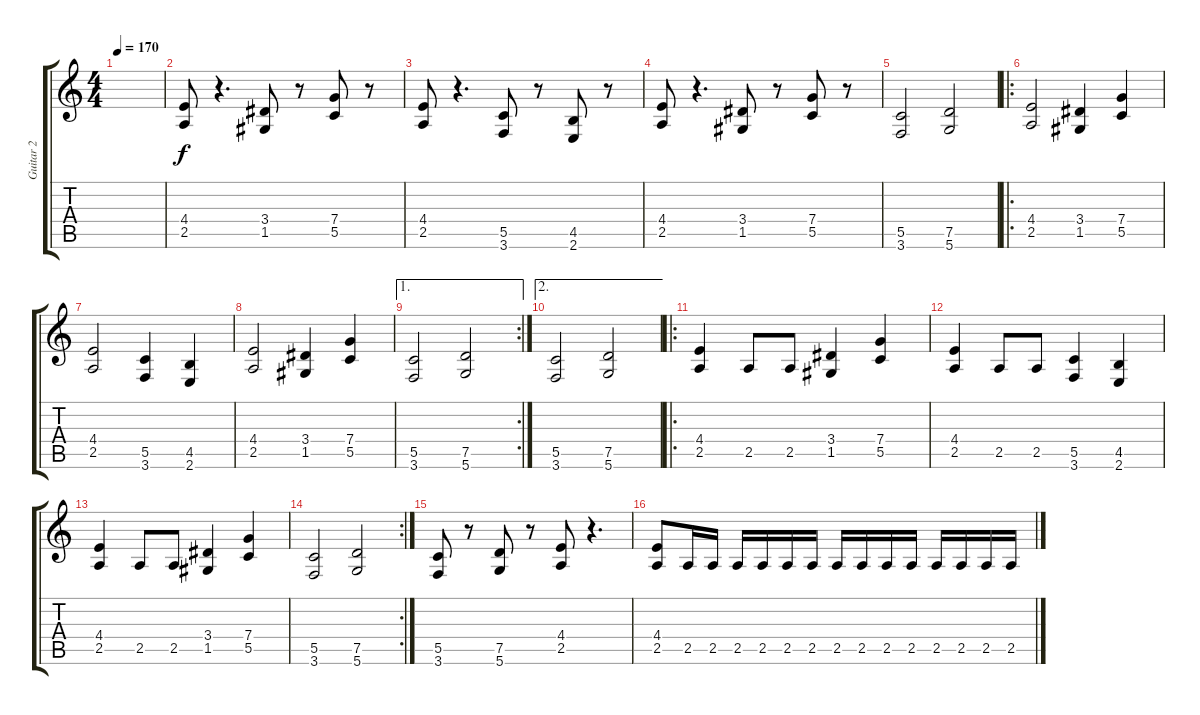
\track ("Guitar 2" "Guitar 2") {instrument distortionguitar}
\staff {score tabs}
\tuning (D4 A3 F3 C3 G2 D2) {hide}
\ts (4 4)
\tempo 170
\clef g2
\ks c
|
(4.4 2.5).8 r.4{d} (3.4 1.5).8 r.8 (7.4 5.5).8 r.8 |
(4.4 2.5).8 r.4{d} (5.5 3.6).8 r.8 (4.5 2.6).8 r.8 |
(4.4 2.5).8 r.4{d} (3.4 1.5).8 r.8 (7.4 5.5).8 r.8 |
(5.5 3.6).2 (7.5 5.6).2 |
\ro
(4.4 2.5).2 (3.4 1.5).4 (7.4 5.5).4 |
(4.4 2.5).2 (5.5 3.6).4 (4.5 2.6).4 |
(4.4 2.5).2 (3.4 1.5).4 (7.4 5.5).4 |
\ae 1
\rc 2
(5.5 3.6).2 (7.5 5.6).2 |
\ae 2
(5.5 3.6).2 (7.5 5.6).2 |
\ro
(4.4 2.5).4 2.5.8 2.5.8 (3.4 1.5).4 (7.4 5.5).4 |
(4.4 2.5).4 2.5.8 2.5.8 (5.5 3.6).4 (4.5 2.6).4 |
(4.4 2.5).4 2.5.8 2.5.8 (3.4 1.5).4 (7.4 5.5).4 |
\rc 2
(5.5 3.6).2 (7.5 5.6).2 |
(5.5 3.6).8 r.8 (7.5 5.6).8 r.8 (4.4 2.5).8 r.4{d} |
(4.4 2.5).8 2.5.16 2.5.16 2.5.16 2.5.16 2.5.16 2.5.16 2.5.16 2.5.16 2.5.16 2.5.16 2.5.16 2.5.16 2.5.16 2.5.16
